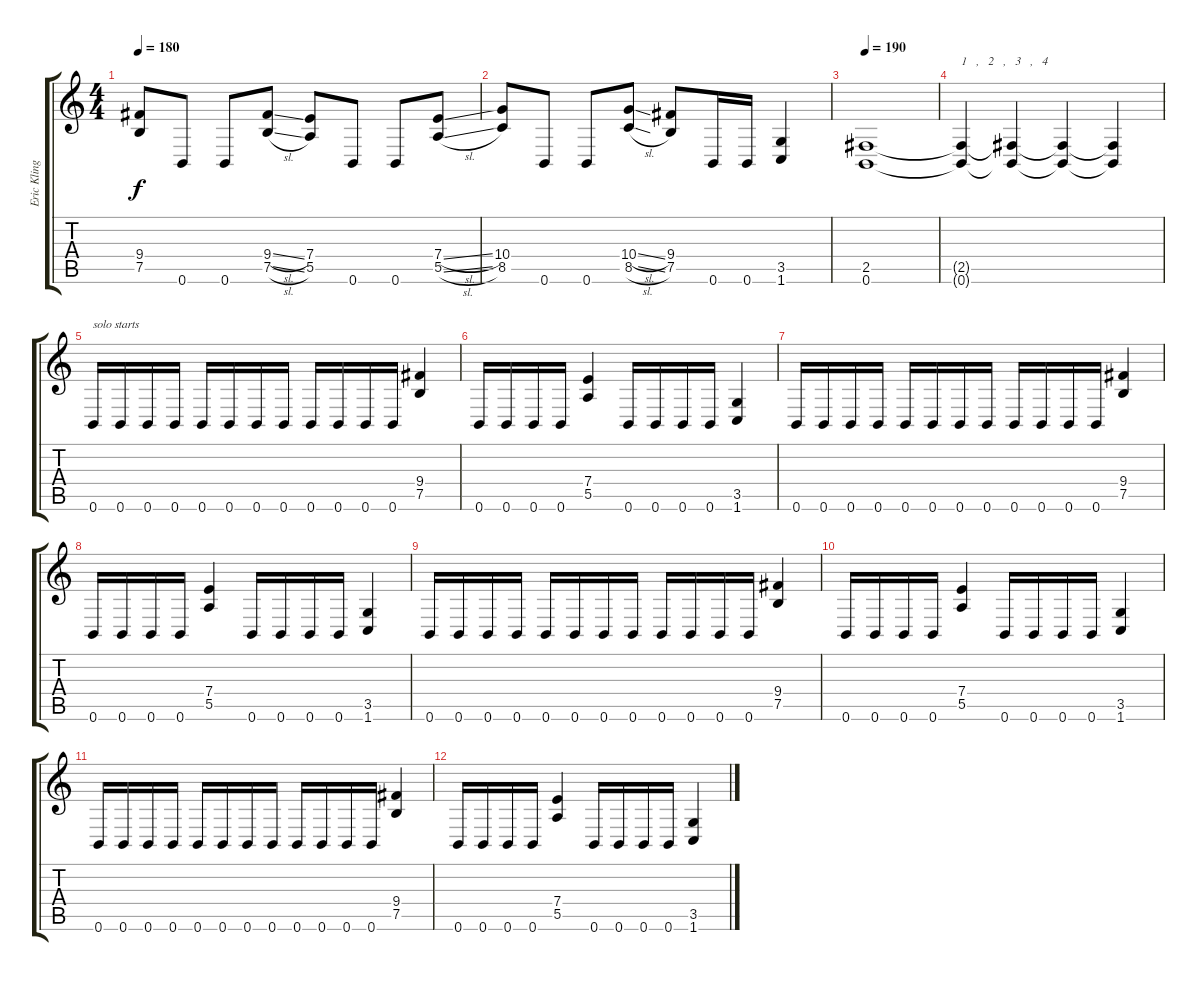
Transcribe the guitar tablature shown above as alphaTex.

\track ("Eric Klinger (rythm guitar)" "Eric Kling") {instrument distortionguitar}
\staff {score tabs}
\tuning (B3 Gb3 D3 A2 E2 B1) {hide}
\ts (4 4)
\tempo 180
\clef g2
\ks c
(9.4 7.5).8{dy f} 0.6.8 0.6.8 (9.4{sl} 7.5{sl}).8 (7.4 5.5).8 0.6.8 0.6.8 (7.4{sl} 5.5{sl}).8 |
(10.4 8.5).8 0.6.8 0.6.8 (10.4{sl} 8.5{sl}).8 (9.4 7.5).8 0.6.16 0.6.16 (3.5 1.6).4 |
\tempo 190
(2.5 0.6).1 |
(2.5{t} 0.6{t}).4{txt "1   ,   2   ,   3   ,   4"} (2.5{t} 0.6{t}).4 (2.5{t} 0.6{t}).4 (2.5{t} 0.6{t}).4 |
0.6.16{txt "solo starts"} 0.6.16 0.6.16 0.6.16 0.6.16 0.6.16 0.6.16 0.6.16 0.6.16 0.6.16 0.6.16 0.6.16 (9.4 7.5).4 |
0.6.16 0.6.16 0.6.16 0.6.16 (7.4 5.5).4 0.6.16 0.6.16 0.6.16 0.6.16 (3.5 1.6).4 |
0.6.16 0.6.16 0.6.16 0.6.16 0.6.16 0.6.16 0.6.16 0.6.16 0.6.16 0.6.16 0.6.16 0.6.16 (9.4 7.5).4 |
0.6.16 0.6.16 0.6.16 0.6.16 (7.4 5.5).4 0.6.16 0.6.16 0.6.16 0.6.16 (3.5 1.6).4 |
0.6.16 0.6.16 0.6.16 0.6.16 0.6.16 0.6.16 0.6.16 0.6.16 0.6.16 0.6.16 0.6.16 0.6.16 (9.4 7.5).4 |
0.6.16 0.6.16 0.6.16 0.6.16 (7.4 5.5).4 0.6.16 0.6.16 0.6.16 0.6.16 (3.5 1.6).4 |
0.6.16 0.6.16 0.6.16 0.6.16 0.6.16 0.6.16 0.6.16 0.6.16 0.6.16 0.6.16 0.6.16 0.6.16 (9.4 7.5).4 |
0.6.16 0.6.16 0.6.16 0.6.16 (7.4 5.5).4 0.6.16 0.6.16 0.6.16 0.6.16 (3.5 1.6).4
